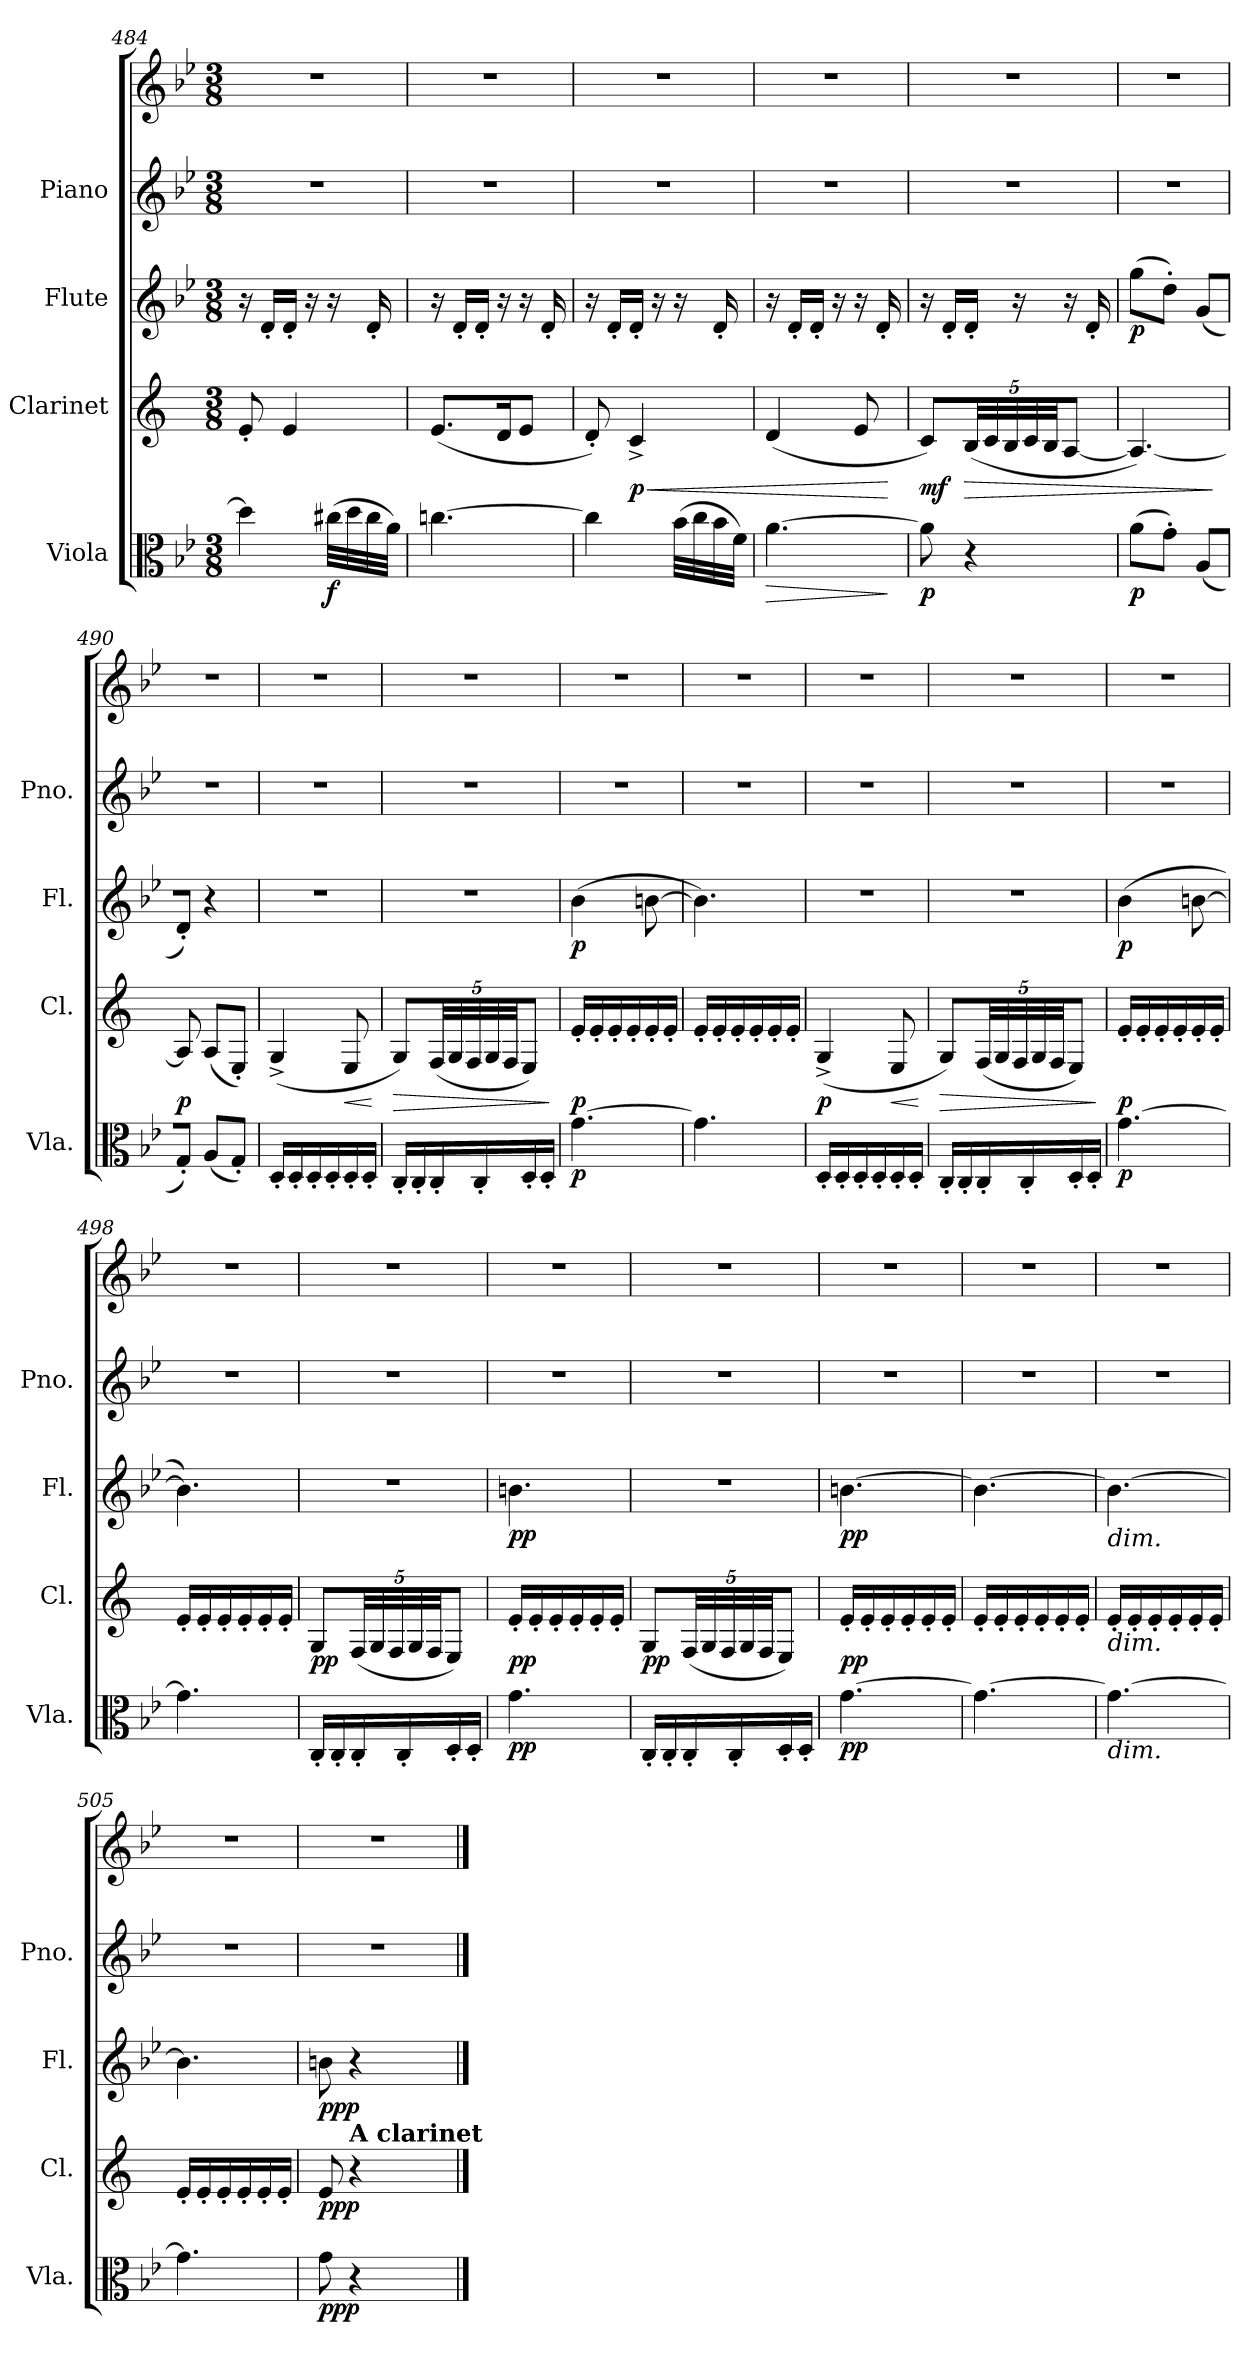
**kern	**dynam	**kern	**dynam	**kern	**dynam	**kern	**kern
*part4	*part4	*part3	*part3	*part2	*part2	*part1	*part1
*staff5	*staff5	*staff4	*staff4	*staff3	*staff3	*staff2	*staff1
*I"Viola	*	*I"Clarinet	*	*I"Flute	*	*I"Piano	*
*I'Vla.	*	*I'Cl.	*	*I'Fl.	*	*I'Pno.	*
*clefC3	*	*clefG2	*	*clefG2	*	*clefG2	*clefG2
*	*	*ITrd1c2	*	*	*	*	*
*k[b-e-]	*	*k[b-e-]	*	*k[b-e-]	*	*k[b-e-]	*k[b-e-]
*M3/8	*	*M3/8	*	*M3/8	*	*M3/8	*M3/8
=484	=484	=484	=484	=484	=484	=484	=484
4dd\]	.	8d'/	.	16r	.	4.r	4.r
.	.	.	.	16d'/LL	.	.	.
.	.	4d/	.	16d'/JJ	.	.	.
.	.	.	.	16r	.	.	.
!	!LO:DY:b	!	!	!	!	!	!
(>32cc#X\LLL	f	.	.	16r	.	.	.
32dd\	.	.	.	.	.	.	.
32cc#\	.	.	.	16d'/	.	.	.
32a\JJJ)	.	.	.	.	.	.	.
=485	=485	=485	=485	=485	=485	=485	=485
[4.ccn\	.	(<8.d/L	.	16r	.	4.r	4.r
.	.	.	.	16d'/LL	.	.	.
.	.	.	.	16d'/JJ	.	.	.
.	.	16c/K	.	16r	.	.	.
.	.	8d/J	.	16r	.	.	.
.	.	.	.	16d'/	.	.	.
!!LO:LB:g=z
=486	=486	=486	=486	=486	=486	=486	=486
4cc\]	.	8c'/)	.	16r	.	4.r	4.r
.	.	.	.	16d'/LL	.	.	.
!	!	!	!LO:HP:b	!	!	!	!
!	!	!	!LO:DY:n=1:b	!	!	!	!
.	.	4B-^/	< p	16d'/JJ	.	.	.
.	.	.	.	16r	.	.	.
(>32b-\LLL	.	.	.	16r	.	.	.
32cc\	.	.	.	.	.	.	.
32b-\	.	.	.	16d'/	.	.	.
32f\JJJ)	.	.	.	.	.	.	.
=487	=487	=487	=487	=487	=487	=487	=487
!	!LO:HP:b	!	!	!	!	!	!
[4.a\	>	(<4c/	.	16r	.	4.r	4.r
.	.	.	.	16d'/LL	.	.	.
.	.	.	.	16d'/JJ	.	.	.
.	.	.	.	16r	.	.	.
.	.	8d/	.	16r	.	.	.
.	.	.	.	16d'/	.	.	.
.	]	.	[	.	.	.	.
=488	=488	=488	=488	=488	=488	=488	=488
!	!LO:DY:b	!	!LO:DY:b	!	!	!	!
8a\]	p	8B-/L)	mf	16r	.	4.r	4.r
.	.	.	.	16d'/LL	.	.	.
*	*	*Xbrackettup	*	*	*	*	*
!	!	!	!LO:HP:b	!	!	!	!
4r	.	(<40A/LL	>	16d'/JJ	.	.	.
.	.	40B-/	.	.	.	.	.
.	.	40A/	.	.	.	.	.
.	.	.	.	16r	.	.	.
.	.	40B-/	.	.	.	.	.
.	.	40A/JJ	.	.	.	.	.
.	.	[8G/J	.	16r	.	.	.
.	.	.	.	16d'/	.	.	.
=489	=489	=489	=489	=489	=489	=489	=489
!	!LO:DY:b	!	!	!	!LO:DY:b	!	!
(>8a\L	p	4.G/_)	.	(>8gg\L	p	4.r	4.r
8g'\J)	.	.	.	8dd'\J)	.	.	.
(<8A/L	.	.	.	(<8g/L	.	.	.
.	.	.	]	.	.	.	.
=490	=490	=490	=490	=490	=490	=490	=490
!	!	!	!LO:DY:b	!	!	!	!
8G'/J)	.	8G/]	p	8d'/J)	.	4.r	4.r
(<8A/L	.	(<8G/L	.	4r	.	.	.
8G'/J)	.	8D'/J)	.	.	.	.	.
=491	=491	=491	=491	=491	=491	=491	=491
16D'/LL	.	(<4F^/	.	4.r	.	4.r	4.r
16D'/	.	.	.	.	.	.	.
16D'/	.	.	.	.	.	.	.
16D'/	.	.	.	.	.	.	.
!	!	!	!LO:HP:b	!	!	!	!
16D'/	.	8D/	<	.	.	.	.
16D'/JJ	.	.	.	.	.	.	.
.	.	.	[	.	.	.	.
!!LO:LB:g=z
=492	=492	=492	=492	=492	=492	=492	=492
!	!	!	!LO:HP:b	!	!	!	!
16C'/LL	.	8F/L)	>	4.r	.	4.r	4.r
16C'/	.	.	.	.	.	.	.
16C'/	.	(<40E-/LL	.	.	.	.	.
.	.	40F/	.	.	.	.	.
.	.	40E-/	.	.	.	.	.
16C'/	.	.	.	.	.	.	.
.	.	40F/	.	.	.	.	.
.	.	40E-/JJ	.	.	.	.	.
16D'/	.	8D/J)	.	.	.	.	.
16D'/JJ	.	.	.	.	.	.	.
.	.	.	]	.	.	.	.
=493	=493	=493	=493	=493	=493	=493	=493
!	!LO:DY:b	!	!LO:DY:b	!	!LO:DY:b	!	!
[4.g\	p	16d'/LL	p	(>4b-\	p	4.r	4.r
.	.	16d'/	.	.	.	.	.
.	.	16d'/	.	.	.	.	.
.	.	16d'/	.	.	.	.	.
.	.	16d'/	.	[8bn\	.	.	.
.	.	16d'/JJ	.	.	.	.	.
=494	=494	=494	=494	=494	=494	=494	=494
4.g\]	.	16d'/LL	.	4.b\])	.	4.r	4.r
.	.	16d'/	.	.	.	.	.
.	.	16d'/	.	.	.	.	.
.	.	16d'/	.	.	.	.	.
.	.	16d'/	.	.	.	.	.
.	.	16d'/JJ	.	.	.	.	.
=495	=495	=495	=495	=495	=495	=495	=495
!	!	!	!LO:DY:b	!	!	!	!
16D'/LL	.	(<4F^/	p	4.r	.	4.r	4.r
16D'/	.	.	.	.	.	.	.
16D'/	.	.	.	.	.	.	.
16D'/	.	.	.	.	.	.	.
!	!	!	!LO:HP:b	!	!	!	!
16D'/	.	8D/	<	.	.	.	.
16D'/JJ	.	.	.	.	.	.	.
.	.	.	[	.	.	.	.
=496	=496	=496	=496	=496	=496	=496	=496
!	!	!	!LO:HP:b	!	!	!	!
16C'/LL	.	8F/L)	>	4.r	.	4.r	4.r
16C'/	.	.	.	.	.	.	.
16C'/	.	(<40E-/LL	.	.	.	.	.
.	.	40F/	.	.	.	.	.
.	.	40E-/	.	.	.	.	.
16C'/	.	.	.	.	.	.	.
.	.	40F/	.	.	.	.	.
.	.	40E-/JJ	.	.	.	.	.
16D'/	.	8D/J)	.	.	.	.	.
16D'/JJ	.	.	.	.	.	.	.
.	.	.	]	.	.	.	.
!!LO:PB:g=z
=497	=497	=497	=497	=497	=497	=497	=497
!	!LO:DY:b	!	!LO:DY:b	!	!LO:DY:b	!	!
[4.g\	p	16d'/LL	p	(>4b-\	p	4.r	4.r
.	.	16d'/	.	.	.	.	.
.	.	16d'/	.	.	.	.	.
.	.	16d'/	.	.	.	.	.
.	.	16d'/	.	[8bn\	.	.	.
.	.	16d'/JJ	.	.	.	.	.
=498	=498	=498	=498	=498	=498	=498	=498
4.g\]	.	16d'/LL	.	4.b\])	.	4.r	4.r
.	.	16d'/	.	.	.	.	.
.	.	16d'/	.	.	.	.	.
.	.	16d'/	.	.	.	.	.
.	.	16d'/	.	.	.	.	.
.	.	16d'/JJ	.	.	.	.	.
=499	=499	=499	=499	=499	=499	=499	=499
!	!	!	!LO:DY:b	!	!	!	!
16C'/LL	.	8F/L	pp	4.r	.	4.r	4.r
16C'/	.	.	.	.	.	.	.
16C'/	.	(<40E-/LL	.	.	.	.	.
.	.	40F/	.	.	.	.	.
.	.	40E-/	.	.	.	.	.
16C'/	.	.	.	.	.	.	.
.	.	40F/	.	.	.	.	.
.	.	40E-/JJ	.	.	.	.	.
16D'/	.	8D/J)	.	.	.	.	.
16D'/JJ	.	.	.	.	.	.	.
=500	=500	=500	=500	=500	=500	=500	=500
!	!LO:DY:b	!	!LO:DY:b	!	!LO:DY:b	!	!
4.g\	pp	16d'/LL	pp	4.bn\	pp	4.r	4.r
.	.	16d'/	.	.	.	.	.
.	.	16d'/	.	.	.	.	.
.	.	16d'/	.	.	.	.	.
.	.	16d'/	.	.	.	.	.
.	.	16d'/JJ	.	.	.	.	.
=501	=501	=501	=501	=501	=501	=501	=501
!	!	!	!LO:DY:b	!	!	!	!
16C'/LL	.	8F/L	pp	4.r	.	4.r	4.r
16C'/	.	.	.	.	.	.	.
16C'/	.	(<40E-/LL	.	.	.	.	.
.	.	40F/	.	.	.	.	.
.	.	40E-/	.	.	.	.	.
16C'/	.	.	.	.	.	.	.
.	.	40F/	.	.	.	.	.
.	.	40E-/JJ	.	.	.	.	.
16D'/	.	8D/J)	.	.	.	.	.
16D'/JJ	.	.	.	.	.	.	.
!!LO:LB:g=z
=502	=502	=502	=502	=502	=502	=502	=502
!	!LO:DY:b	!	!LO:DY:b	!	!LO:DY:b	!	!
[4.g\	pp	16d'/LL	pp	[4.bn\	pp	4.r	4.r
.	.	16d'/	.	.	.	.	.
.	.	16d'/	.	.	.	.	.
.	.	16d'/	.	.	.	.	.
.	.	16d'/	.	.	.	.	.
.	.	16d'/JJ	.	.	.	.	.
=503	=503	=503	=503	=503	=503	=503	=503
4.g\_	.	16d'/LL	.	4.b\_	.	4.r	4.r
.	.	16d'/	.	.	.	.	.
.	.	16d'/	.	.	.	.	.
.	.	16d'/	.	.	.	.	.
.	.	16d'/	.	.	.	.	.
.	.	16d'/JJ	.	.	.	.	.
=504	=504	=504	=504	=504	=504	=504	=504
!	!	!	!	!LO:TX:b:i:t=dim.	!	!	!
!	!	!LO:TX:b:i:t=dim.	!	!	!	!	!
!LO:TX:b:i:t=dim.	!	!	!	!	!	!	!
4.g\_	.	16d'/LL	.	4.b\_	.	4.r	4.r
.	.	16d'/	.	.	.	.	.
.	.	16d'/	.	.	.	.	.
.	.	16d'/	.	.	.	.	.
.	.	16d'/	.	.	.	.	.
.	.	16d'/JJ	.	.	.	.	.
=505	=505	=505	=505	=505	=505	=505	=505
4.g\]	.	16d'/LL	.	4.b\]	.	4.r	4.r
.	.	16d'/	.	.	.	.	.
.	.	16d'/	.	.	.	.	.
.	.	16d'/	.	.	.	.	.
.	.	16d'/	.	.	.	.	.
.	.	16d'/JJ	.	.	.	.	.
=506	=506	=506	=506	=506	=506	=506	=506
!	!LO:DY:b	!	!LO:DY:b	!	!LO:DY:b	!	!
8g\	ppp	8d/	ppp	8bn\	ppp	4.r	4.r
!	!	!LO:TX:a:B:t=A clarinet	!	!	!	!	!
4r	.	4r	.	4r	.	.	.
==	==	==	==	==	==	==	==
*-	*-	*-	*-	*-	*-	*-	*-
